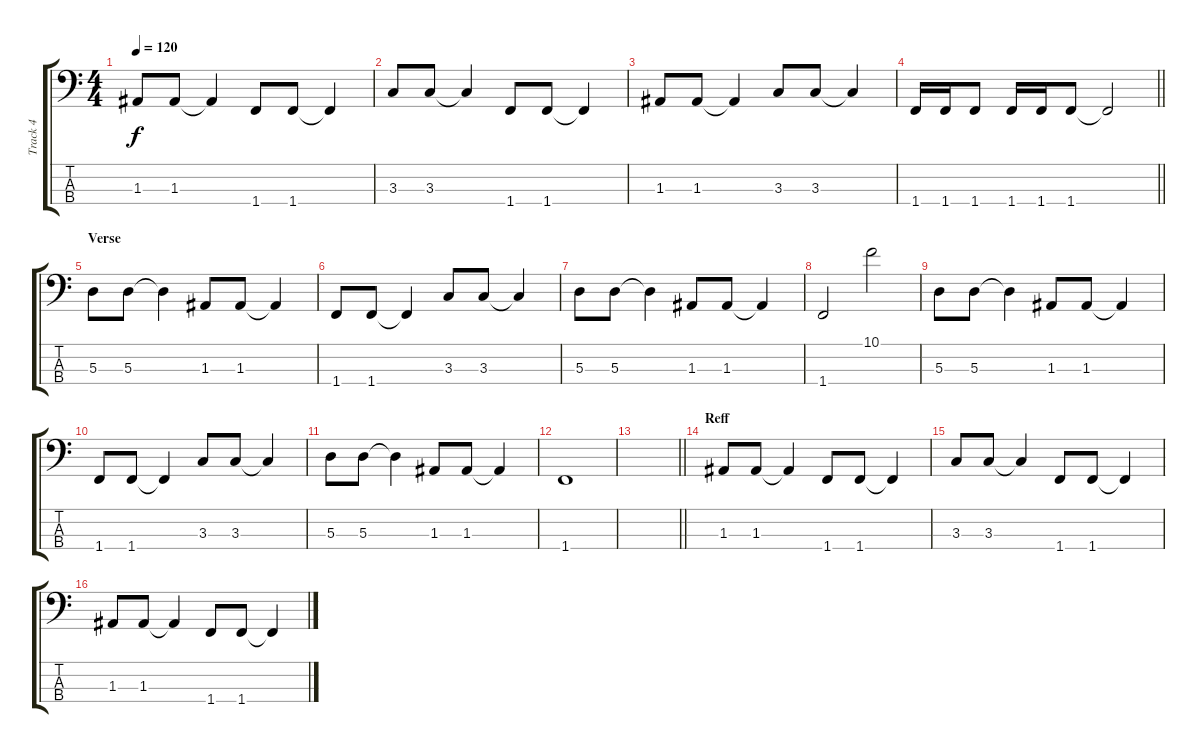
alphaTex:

\track ("Track 4" "Track 4") {instrument electricbassfinger}
\staff {score tabs}
\tuning (G2 D2 A1 E1) {hide}
\ts (4 4)
\tempo 120
\clef f4
\ks c
1.3.8{dy f} 1.3.8 1.3{t}.4 1.4.8 1.4.8 1.4{t}.4 |
3.3.8 3.3.8 3.3{t}.4 1.4.8 1.4.8 1.4{t}.4 |
1.3.8 1.3.8 1.3{t}.4 3.3.8 3.3.8 3.3{t}.4 |
\barLineRight lightlight
1.4.16 1.4.16 1.4.8 1.4.16 1.4.16 1.4.8 1.4{t}.2 |
\section ("" "Verse")
5.3.8 5.3.8 5.3{t}.4 1.3.8 1.3.8 1.3{t}.4 |
1.4.8 1.4.8 1.4{t}.4 3.3.8 3.3.8 3.3{t}.4 |
5.3.8 5.3.8 5.3{t}.4 1.3.8 1.3.8 1.3{t}.4 |
1.4.2 10.1.2 |
5.3.8 5.3.8 5.3{t}.4 1.3.8 1.3.8 1.3{t}.4 |
1.4.8 1.4.8 1.4{t}.4 3.3.8 3.3.8 3.3{t}.4 |
5.3.8 5.3.8 5.3{t}.4 1.3.8 1.3.8 1.3{t}.4 |
1.4.1 |
\barLineRight lightlight
|
\section ("" "Reff")
1.3.8 1.3.8 1.3{t}.4 1.4.8 1.4.8 1.4{t}.4 |
3.3.8 3.3.8 3.3{t}.4 1.4.8 1.4.8 1.4{t}.4 |
1.3.8 1.3.8 1.3{t}.4 1.4.8 1.4.8 1.4{t}.4
